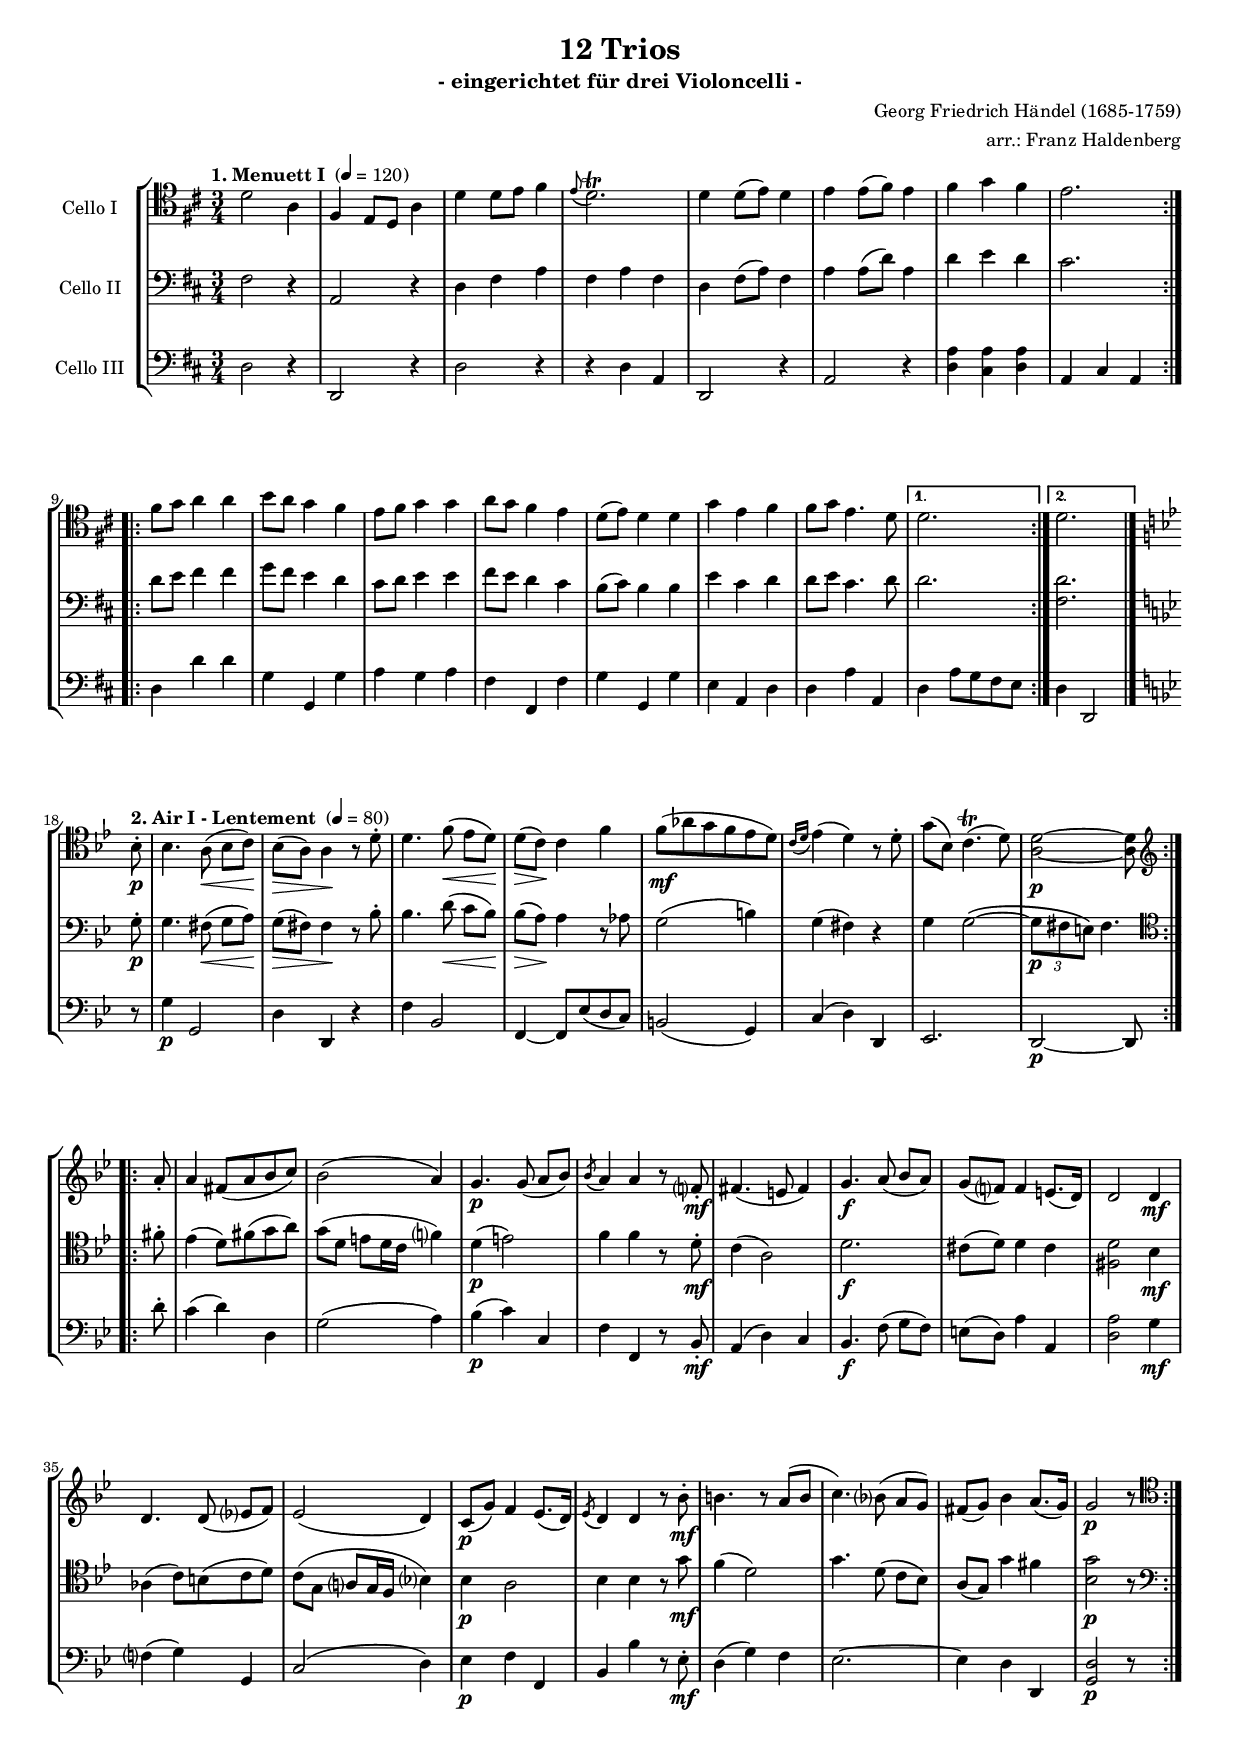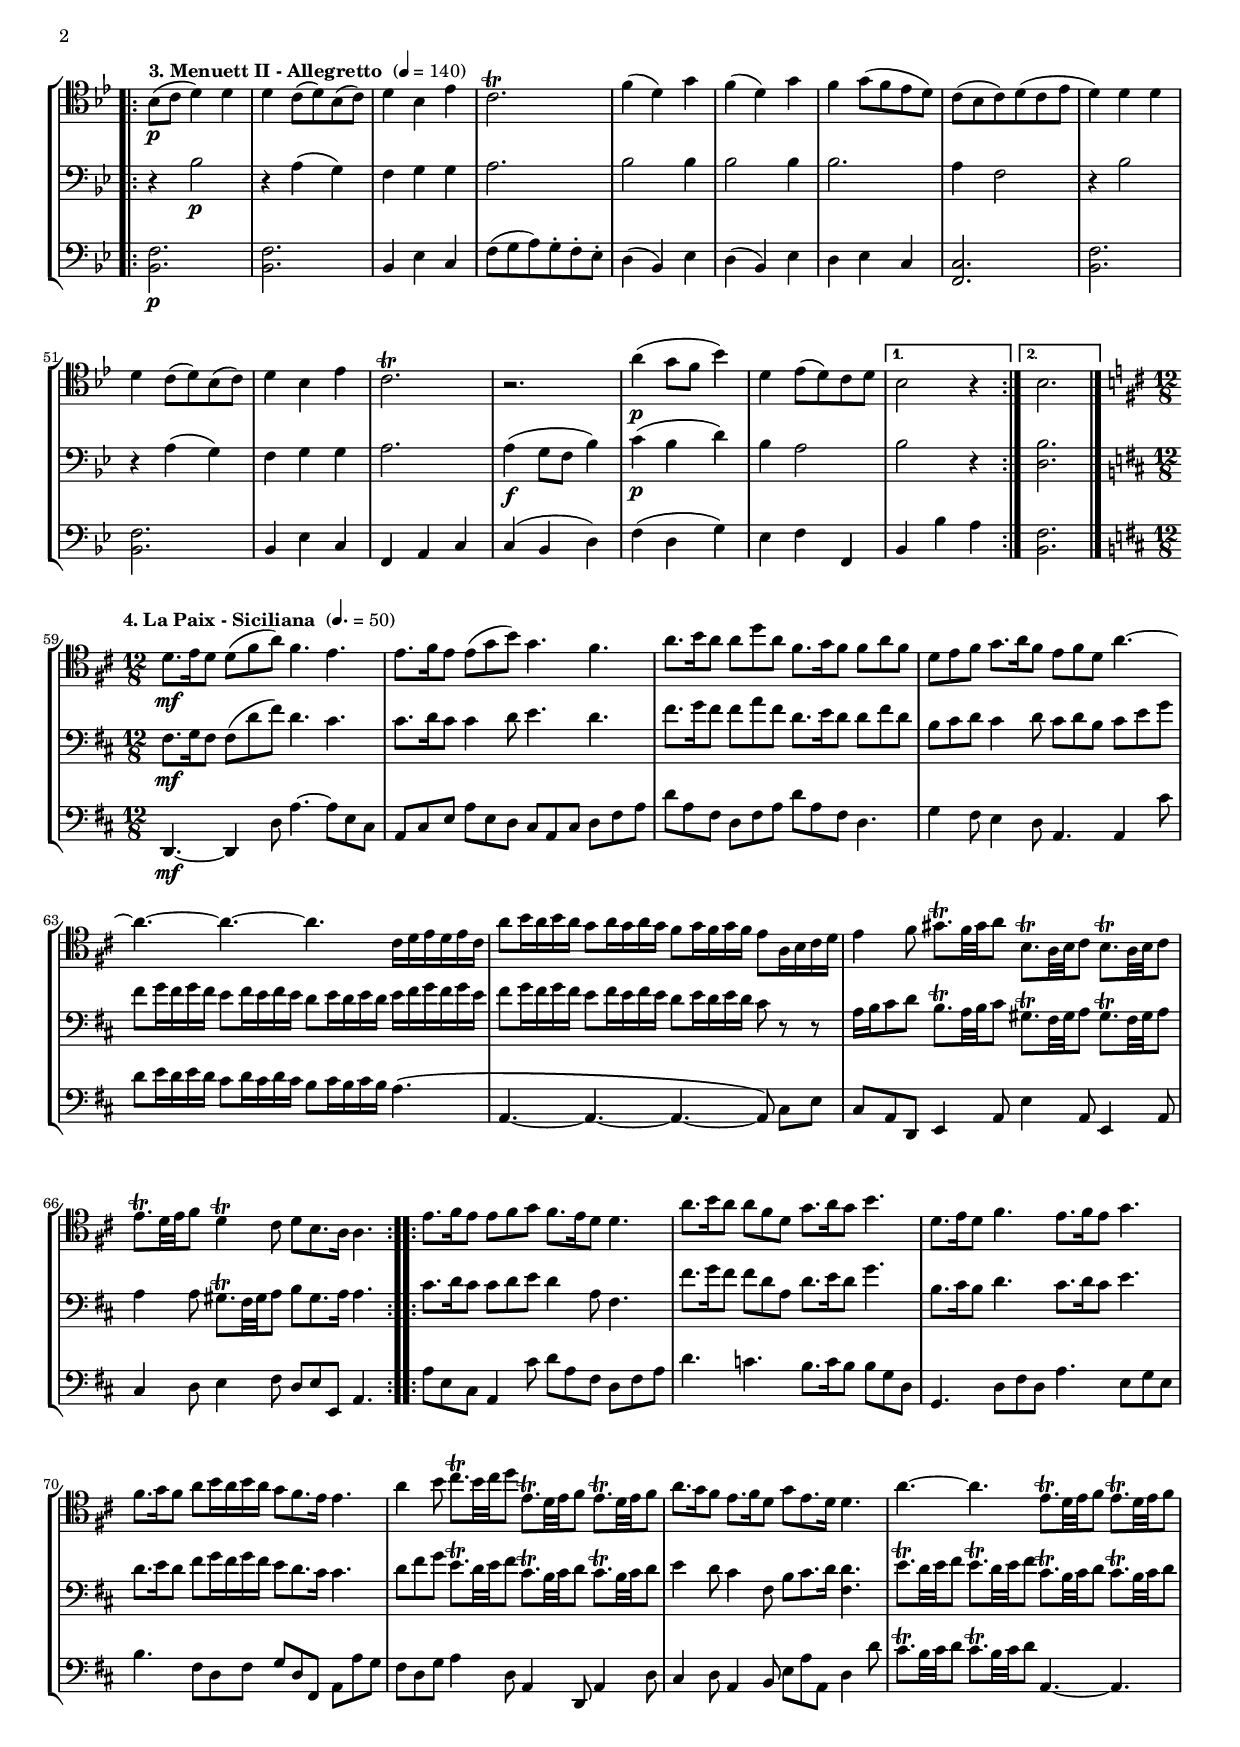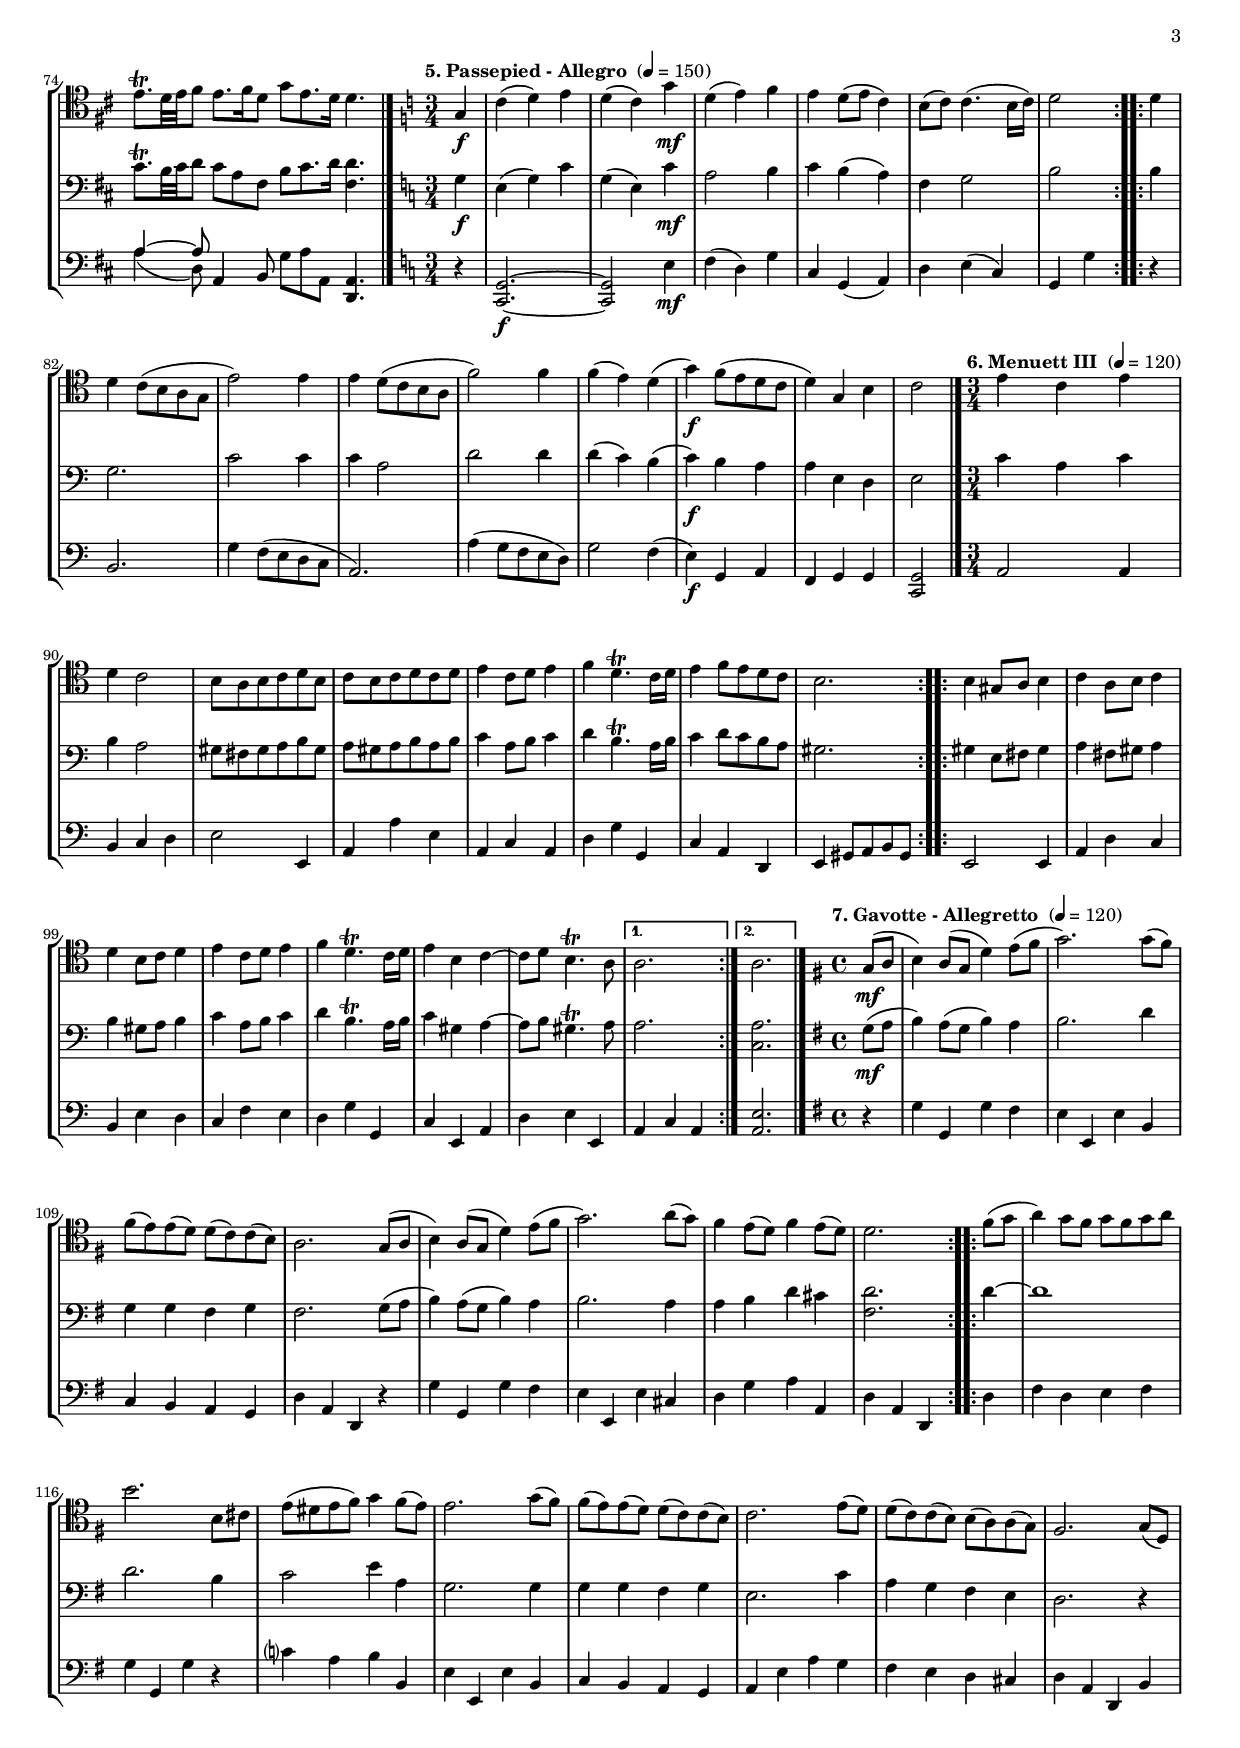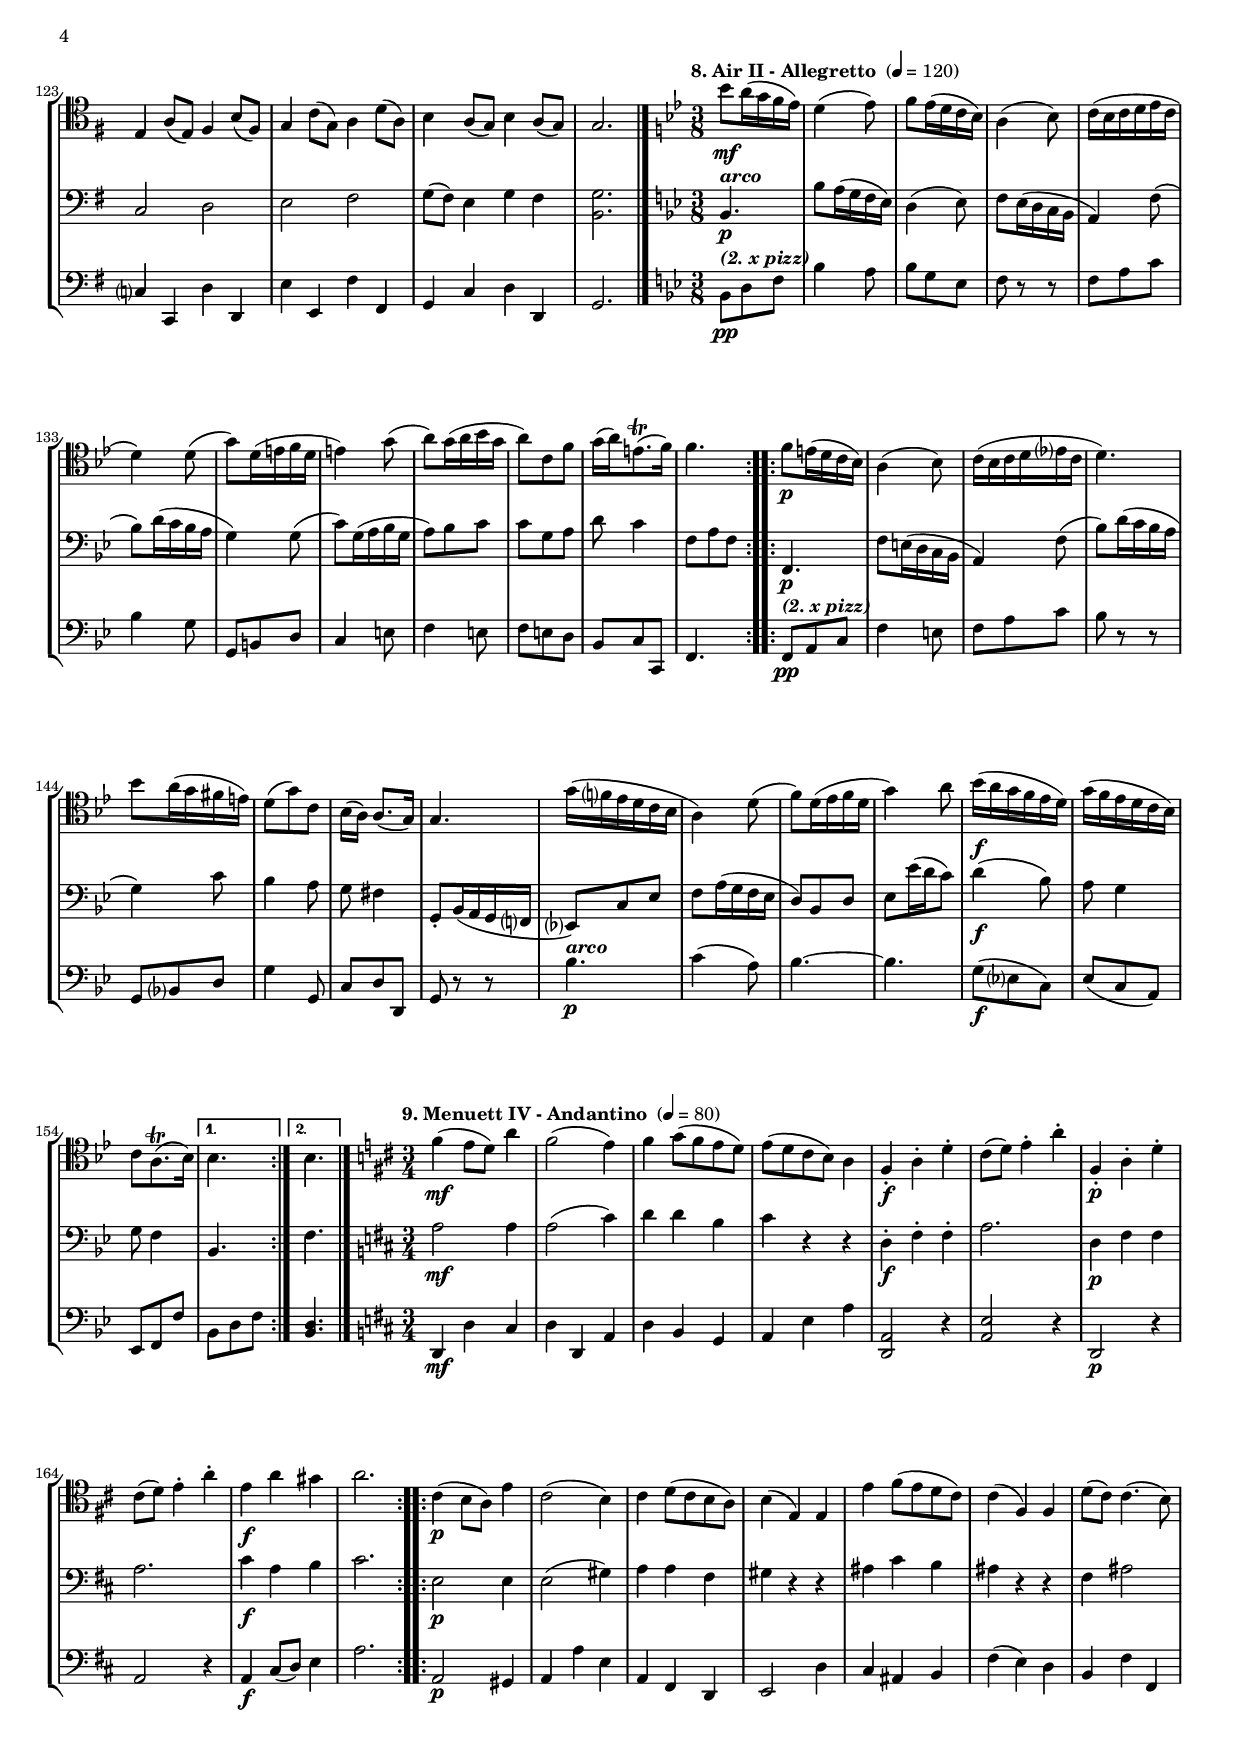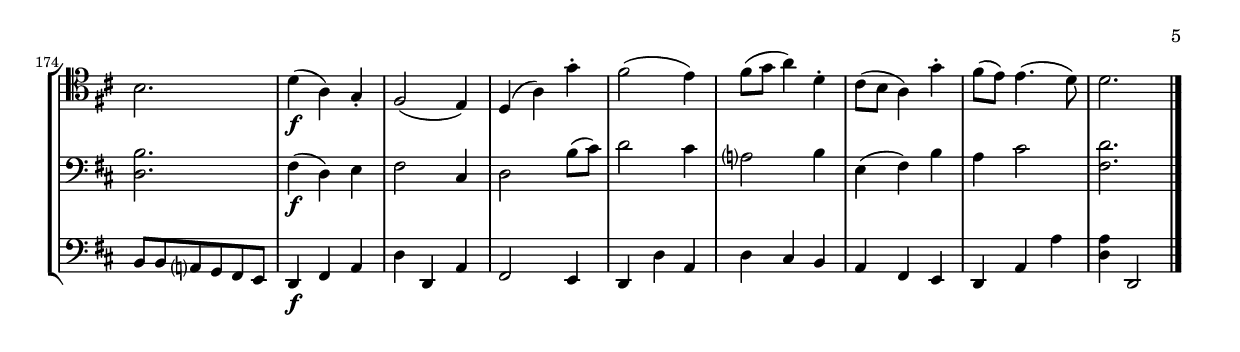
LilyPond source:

\version "2.12.3"
\include "deutsch.ly"

#(set-global-staff-size 16)

\header {
  title = "12 Trios"
  subtitle = "- eingerichtet für drei Violoncelli -"
  composer = "Georg Friedrich Händel (1685-1759)"
  arranger = "arr.: Franz Haldenberg"
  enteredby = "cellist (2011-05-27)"
}

voiceconsts = {
 \key d \major
 \time 3/4
 \clef "bass"
% \numericTimeSignature
 \compressFullBarRests
}

arco = \markup \italic \bold "arco"
zmpz = \markup \italic \bold "(2. x pizz)"

%midilow = "harpsichord"
midihi = "clarinet"
%midilow = "accordion"
midilow = "bassoon"

va = \relative c' {
   \voiceconsts
   \clef "tenor"

   \tempo "1. Menuett I " 4=120
   \repeat volta 2 {
     d2 a4
     fis e8 d a'4
     d d8 e fis4
     \appoggiatura e8 d2.\trill
     d4 d8( e) d4

     e e8( fis) e4
     fis g fis
     e2.
   }

   \repeat volta 2 {
     fis8 g a4 a
     h8 a g4 fis
     e8 fis g4 g

     a8 g fis4 e
     d8( e) d4 d
     g e fis
     fis8 g e4. d8
   }

   \alternative {
     { d2. }
     { d }
   }
   \bar "|."

   \repeat volta 2 {
     \key b \major
     \tempo "2. Air I - Lentement " 4=80
     \partial 8 b8-.\p
     b4. a8(\< b[ c])\!
     b(\> a) a4\! r8 d-.
     d4. f8(\< es[ d])\!
     d(\> c)\! c4 f

     f8(\mf as g f es d)
     \appoggiatura { c16[ d] } es4( d) r8 d-.
     g( b,) c4.(\trill d8)
     <a d>2~\p <a d>8
   }

   \repeat volta 2 {
     \clef "treble"
     \partial 8 a'-.
     a4 fis8( a b c)
     b2( a4)
     g4.\p g8( a[ b])
     \acciaccatura b a4 a r8 f?-.\mf

     fis4.( e8 fis4)
     g4.\f a8( b[ a])
     g( f?) f4 e8.( d16)
     d2 d4\mf

     d4. d8( es?[ f])
     es2( d4)
     c8(\p g') f4 es8.( d16)
     \acciaccatura es8 d4 d r8 b'-.\mf

     h4. r8 a( h
     c4.) b?8( a[ g])
     fis( g) b4 a8.( g16)
     g2\p r8
   }

   \repeat volta 2 {
     \clef "tenor"
     \tempo "3. Menuett II - Allegretto " 4=140
     \partial 2. b,8(\p c d4) d
     d c8( d) b( c)
     d4 b es
     c2.\trill
     f4( d) g
     f( d) g
     f g8( f es d)
     c( b c) d( c es

     d4) d d
     d c8( d) b( c)
     d4 b es
     c2.\trill
     r
     a'4(\p g8 f b4)
     d, es8( d) c d
   }

   \alternative {
     { b2 r4 }
     { b2. }
   }
   \bar "|."

   \repeat volta 2 {
     \key d \major
     \time 12/8
     \tempo "4. La Paix - Siciliana " 4.=50
     d8.\mf e16 d8 d[( fis a)] fis4. e
     e8. fis16 e8 e[( g h)] g4. fis
     a8. h16 a8 a[ d a] fis8. g16 fis8 fis[ a fis]

     d e fis g8.[ a16 fis8] e fis d a'4.~
     a~ a~ a cis,16 d e d e cis

     a'8 h16 a h a g8[ a16 g a g] fis8 g16 fis g fis e8[ a,16 h cis d]
     e4 fis8 gis8.[\trill fis32 gis a8] h,8.[\trill a32 h cis8] h8.[\trill a32 h cis8]

     e8.[\trill d32 e fis8] d4\trill cis8 d[ h8. a16] a4.
   }

   \repeat volta 2 {
     e'8. fis16 e8 e[ fis g] fis8. e16 d8 d4.

     a'8. h16 a8 a[ fis d] g8. a16 g8 h4.
     d,8. e16 d8 fis4. e8. fis16 e8 g4.

     fis8. g16 fis8 a8[ h16 a h a] g8 fis8. e16 e4.
     a4 h8 cis8.[\trill h32 cis d8] e,8.[\trill d32 e fis8] e8.[\trill d32 e fis8]

     a8. g16 fis8 e8.[ fis16 d8] g e8. d16 d4.
     a'~ a e8.[\trill d32 e fis8] e8.[\trill d32 e fis8]
     e8.[\trill d32 e fis8] e8. fis16 d8 g[ e8. d16] d4.
   }
   \bar "|."

   \repeat volta 2 {
     \key c \major \time 3/4
     \tempo "5. Passepied - Allegro " 4=150
     \partial 4 g,4\f
     c( d) e
     d( c) g'\mf
     d( e) f
     e d8( e c4)
     h8( c) c4.( h16 c)
     d2
   }
   \repeat volta 2 {
     \partial 4 d4
     d c8( h a g

     e'2) e4
     e d8( c h a
     f'2) f4
     f( e) d(
     g)\f f8( e d c
     d4) g, h
     c2
   }
   \bar "|."

   \repeat volta 2 {
     \key c \major \time 3/4
     \tempo "6. Menuett III " 4=120
     \partial 2. e4 c e
     d c2
     h8 a h c d h
     c h c d c d
     e4 c8 d e4

     f d4.\trill c16 d
     e4 f8 e d c
     h2.
   }
   \repeat volta 2 {
     h4 gis8 a h4
     c a8 h c4
     d h8 c d4

     e c8 d e4
     f d4.\trill c16 d
     e4 h c~
     c8 d h4.\trill a8
   }
   \alternative {
     { a2. }
     { a }
   }
   \bar "|."

   \repeat volta 2 {
     \key g \major \time 4/4
     \tempo "7. Gavotte - Allegretto " 4=120
     \partial 4 g8(\mf a
     h4) a8( g d'4) e8( fis
     g2.) g8( fis)
     fis( e) e( d) d( c) c( h)
     a2. g8( a
     h4) a8( g d'4) e8( fis

     g2.) a8( g)
     fis4 e8( d) fis4 e8( d)
     d2.
   }
   \repeat volta 2 {
     \partial 4 fis8( g
     a4) g8[ fis] g fis g a
     h2. h,8 cis

     e( dis e fis) g4 fis8( e)
     e2. g8( fis)
     fis( e) e( d) d( c) c( h)
     c2. e8( d)
     d( c) c( h) h( a) a( g)

     fis2. g8( d)
     e4 a8( e) fis4 h8( fis)
     g4 c8( g) a4 d8( a)
     h4 a8( g) h4 a8( g)
     g2.
   }
   \bar "|."

   \repeat volta 2 {
     \key b \major \time 3/8
     \tempo "8. Air II - Allegretto " 4=120
     b'8\mf a16( g f es)
     d4( es8)
     f es16( d c b)
     a4( b8)
     c16( b c d es c
     d4) d8(

     g) d16( e f d
     e4) g8(
     a) g16( a b g
     a8) c, f
     g16( a) e8.(\trill f16)
     f4.
   }

   \repeat volta 2 {
     f8\p e16( d c b)
     a4( b8)
     c16( b c d es? c
     d4.)
     b'8 a16( g fis e)

     d8( g) c,
     b16( a) a8.[( g16])
     g4.
     g'16( f? es d c b
     a4) d8(
     f) d16( es f d

     g4) a8
     b16(\f a g f es d)
     g( f es d c b)
     c8 a8.(\trill b16)
   }
   \alternative {
     { b4. }
     { b }
   }
   \bar "|."

   \repeat volta 2 {
     \key d \major \time 3/4
     \tempo "9. Menuett IV - Andantino " 4=80
     fis'4(\mf e8 d) a'4
     fis2( e4)
     fis g8( fis e d)
     e( d cis h) a4
     fis-.\f a-. d-.

     cis8( d) e4-. a-.
     fis,-.\p a-. d-.
     cis8( d) e4-. a-.
     e\f a gis
     a2.
   }

   \repeat volta 2 {
     cis,4(\p h8 a) e'4
     cis2( h4)
     cis d8( cis h a)
     h4( e,) e
     e' fis8( e d cis)

     cis4( fis,) fis
     d'8( cis) cis4.( h8)
     h2.
     d4(\f a) g-.
     fis2( e4)

     d( a') g'-.
     fis2( e4)
     fis8( g a4) d,-.
     cis8( h a4) g'-.
     fis8( e) e4.( d8)
     d2.
   }
   \bar "|."
}

\include "v2.ily"
vc = \relative c {
   \voiceconsts

   \tempo "1. Menuett I " 4=120
   \repeat volta 2 {
     d2 r4
     d,2 r4
     d'2 r4
     r d a
     d,2 r4

     a'2 r4
     <d a'> <cis a'> <d a'>
     a cis a
   }

   \repeat volta 2 {
     d d' d
     g, g, g'
     a g a

     fis fis, fis'
     g g, g'
     e a, d
     d a' a,
   }

   \alternative {
     { d a'8 g fis e }
     { d4 d,2 }
   }
   \bar "|."

   \repeat volta 2 {
     \key b \major
     \tempo "2. Air I - Lentement " 4=80
     \partial 8 r8
     g'4\p g,2
     d'4 d, r
     f' b,2
     f4~ f8 es'( d c)

     h2( g4)
     c( d) d,
     es2.
     d2~\p d8
   }

   \repeat volta 2 {
     \partial 8 d''-.
     c4( d) d,
     g2( a4)
     b(\p c) c,
     f f, r8 b-.\mf

     a4( d) c
     b4.\f f'8( g[ f])
     e( d) a'4 a,
     <d a'>2 g4\mf

     f?( g) g,
     c2( d4)
     es4\p f f,
     b b' r8 es,-.\mf

     d4( g) f
     es2.~
     es4 d d,
     <g d'>2\p r8
   }

   \repeat volta 2 {
     \tempo "3. Menuett II - Allegretto " 4=140
     \partial 2. <b f'>2.\p
     <b f'>
     b4 es c
     f8( g a) g-. f-. es-.
     d4( b) es
     d( b) es
     d es c
     <f, c'>2.

     <b f'>
     <b f'>
     b4 es c
     f, a c
     c( b d)
     f( d g)
     es f f,
   }
   \alternative {
     { b b' a }
     { <b, f'>2. }
   }
   \bar "|."

   \repeat volta 2 {
     \key d \major
     \time 12/8
     \tempo "4. La Paix - Siciliana " 4.=50
     d,4.~\mf d4 d'8 a'4.~ a8 e cis
     a cis e a[ e d] cis a cis d[ fis a]
     d a fis d[ fis a] d a fis d4.

     g4 fis8 e4 d8 a4. a4 cis'8
     d e16 d e d cis8[ d16 cis d cis] h8 cis16 h cis h a4.\(

     a,~ a~ a~ a8\) cis[ e]
     cis a d, e4 a8 e'4 a,8 e4 a8

     cis4 d8 e4 fis8 d[ e e,] a4.
   }

   \repeat volta 2 {
     a'8 e cis a4 cis'8 d[ a fis] d fis a

     d4. c h8. c16 h8 h[ g d]
     g,4. d'8 fis d a'4. e8 g e

     h'4. fis8 d fis g[ d fis,] a a' g
     fis d g a4 d,8 a4 d,8 a'4 d8

     cis4 d8 a4 h8 e[ a a,] d4 d'8
     cis8.[\trill h32 cis d8] cis8.[\trill h32 cis d8] a,4.~ a
     << { a'4~ a8 a,4 h8 s4. <d, a'> } \\ { a''4( d,8) s4. g8 a a, s4. } >>
   }
   \bar "|."

   \repeat volta 2 {
     \key c \major \time 3/4
     \tempo "5. Passepied - Allegro " 4=150
     \partial 4 r4
     <c, g'>2.~\f
     <c g'>2 e'4\mf
     f( d) g
     c, g( a)
     d e( c)
     g g'
   }
   \repeat volta 2 {
     \partial 4 r
     h,2.

     g'4 f8( e d c
     a2.)
     a'4( g8 f e d)
     g2 f4(
     e)\f g, a
     f g g
     <c, g'>2
   }
   \bar "|."

   \repeat volta 2 {
     \key c \major \time 3/4
     \tempo "6. Menuett III " 4=120
     \partial 2. a'2 a4
     h c d
     e2 e,4
     a a' e
     a, c a

     d g g,
     c a d,
     e gis8 a h gis
   }
   \repeat volta 2 {
     e2 e4
     a d c
     h e d

     c f e
     d g g,
     c e, a
     d e e,
   }
   \alternative {
     { a c a }
     { <a e'>2. }
   }
   \bar "|."

   \repeat volta 2 {
     \key g \major \time 4/4
     \tempo "7. Gavotte - Allegretto " 4=120
     \partial 4 r4
     g' g, g' fis
     e e, e' h
     c h a g
     d' a d, r
     g' g, g' fis

     e e, e' cis
     d g a a,
     d a d,
   }
   \repeat volta 2 {
     \partial 4 d'
     fis d e fis
     g g, g' r

     c? a h h,
     e e, e' h
     c h a g
     a e' a g
     fis e d cis

     d a d, h'
     c? c, d' d,
     e' e, fis' fis,
     g c d d,
     g2.
   }
   \bar "|."

   \repeat volta 2 {
     \key b \major \time 3/8
     \tempo "8. Air II - Allegretto " 4=120
     b8\pp^\zmpz d f
     b4 a8
     b g es
     f r r
     f a c
     b4 g8

     g, h d
     c4 e8
     f4 e8
     f e d
     b c c,
     f4.
   }

   \repeat volta 2 {
     f8\pp^\zmpz a c
     f4 e8
     f a c
     b r r
     g, b? d

     g4 g,8
     c d d,
     g r r
     b'4.\p^\arco
     c4( a8)
     b4.~

     b
     g8(\f es? c)
     es( c a)
     es f f'
   }
   \alternative {
     { b, d f }
     { <b, d>4. }
   }
   \bar "|."

   \repeat volta 2 {
     \key d \major \time 3/4
     \tempo "9. Menuett IV - Andantino " 4=80
     d,4\mf d' cis
     d d, a'
     d h g
     a e' a
     <d,, a'>2 r4

     <a' e'>2 r4
     d,2\p r4
     a'2 r4
     a4\f cis8( d) e4
     a2.
   }

   \repeat volta 2 {
     a,2\p gis4
     a a' e
     a, fis d
     e2 d'4
     cis ais h

     fis'( e) d
     h fis' fis,
     h8 h a? g fis e
     d4\f fis a
     d d, a'

     fis2 e4
     d d' a
     d cis h
     a fis e
     d a' a'
     <d, a'> d,2
   }
   \bar "|."
}


\book {
  \score {
    \new StaffGroup <<
      \new Staff {
	\set Staff.midiInstrument = \midilow
	\set Staff.instrumentName = #"Cello I"
	\va
      }

      \new Staff {
	\set Staff.midiInstrument = \midilow
	\set Staff.instrumentName = #"Cello II"
	\vb
      }

      \new Staff {
	\set Staff.midiInstrument = \midilow
	\set Staff.instrumentName = #"Cello III"
	\vc
      }
    >>

    \layout {}

    \midi {
      \context {
	\Score
	tempoWholesPerMinute = #(ly:make-moment 120 4)
      }
    }
  }
}
